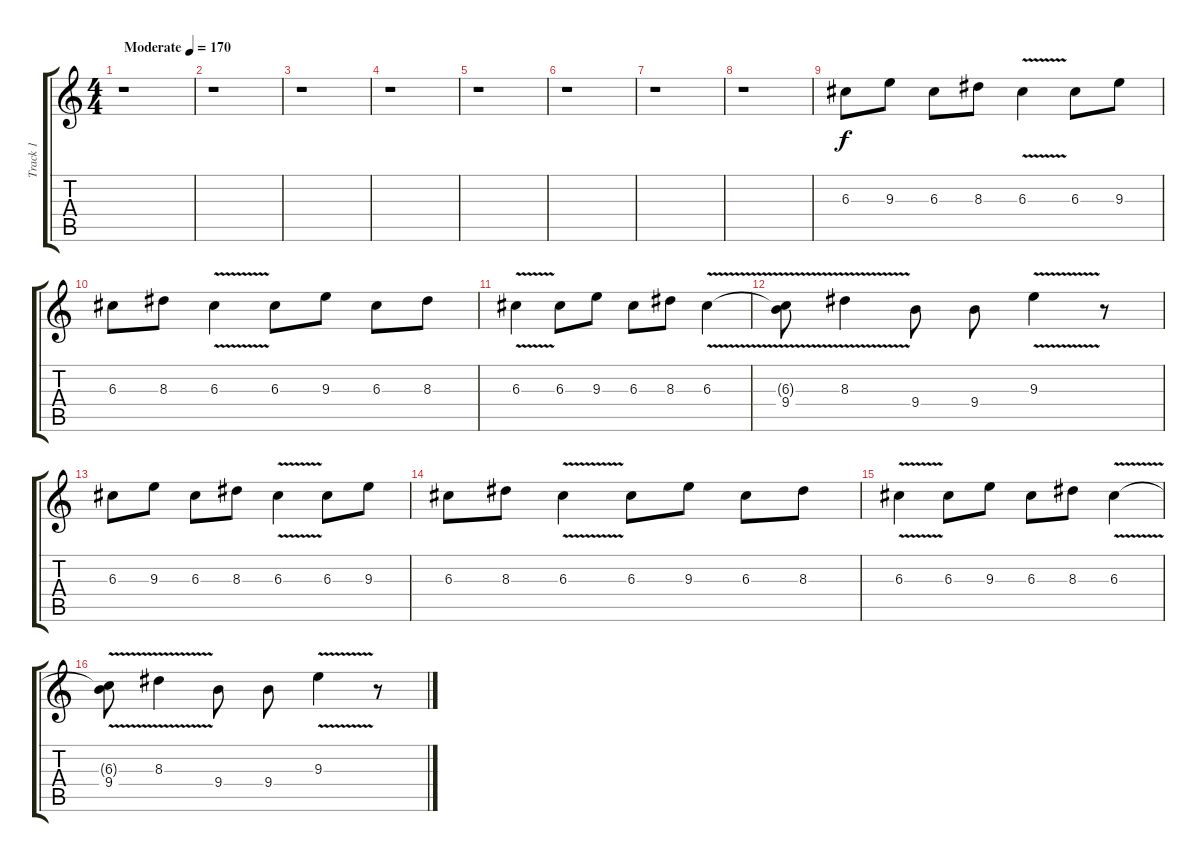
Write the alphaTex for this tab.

\track ("Track 1" "Track 1") {instrument distortionguitar}
\staff {score tabs}
\tuning (E4 B3 G3 D3 A2 E2) {hide}
\ts (4 4)
\tempo (170 "Moderate")
\clef g2
\ks c
r.1{dy f instrument distortionguitar} |
r.1 |
r.1 |
r.1 |
r.1 |
r.1 |
r.1 |
r.1 |
6.3.8 9.3.8 6.3.8 8.3.8 6.3{v}.4 6.3.8 9.3.8 |
6.3.8 8.3.8 6.3{v}.4 6.3.8 9.3.8 6.3.8 8.3.8 |
6.3{v}.4 6.3.8 9.3.8 6.3.8 8.3.8 6.3{v}.4 |
(6.3{t} 9.4).8 8.3{v}.4 9.4.8 9.4.8 9.3{v}.4 r.8 |
6.3.8 9.3.8 6.3.8 8.3.8 6.3{v}.4 6.3.8 9.3.8 |
6.3.8 8.3.8 6.3{v}.4 6.3.8 9.3.8 6.3.8 8.3.8 |
6.3{v}.4 6.3.8 9.3.8 6.3.8 8.3.8 6.3{v}.4 |
(6.3{t} 9.4).8 8.3{v}.4 9.4.8 9.4.8 9.3{v}.4 r.8
